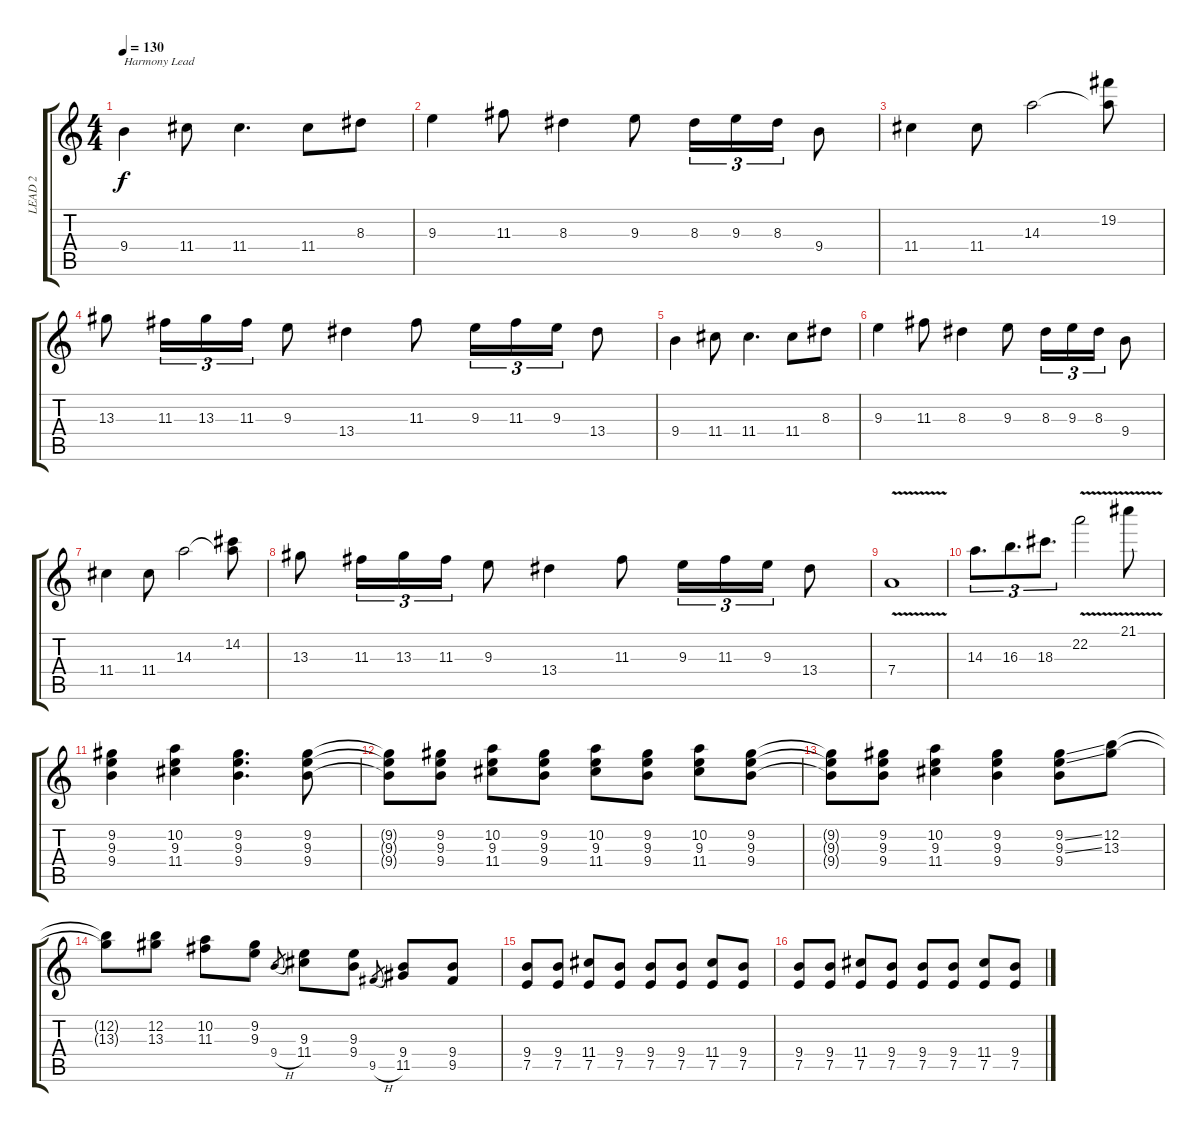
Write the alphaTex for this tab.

\track ("LEAD 2" "LEAD 2") {instrument distortionguitar}
\staff {score tabs}
\tuning (E4 B3 G3 D3 A2 E2) {hide}
\ts (4 4)
\tempo 130
\clef g2
\ks c
9.4.4{txt "Harmony Lead" dy f balance 16} 11.4.8 11.4.4{d} 11.4.8 8.3.8 |
9.3.4 11.3.8 8.3.4 9.3.8 8.3.16{tu (3 2)} 9.3.16{tu (3 2)} 8.3.16{tu (3 2)} 9.4.8 |
11.4.4 11.4.8 14.3.2 (19.2{t} 14.3{t}).8 |
13.3.8 11.3.16{tu (3 2)} 13.3.16{tu (3 2)} 11.3.16{tu (3 2)} 9.3.8 13.4.4 11.3.8 9.3.16{tu (3 2)} 11.3.16{tu (3 2)} 9.3.16{tu (3 2)} 13.4.8 |
9.4.4{balance 16} 11.4.8 11.4.4{d} 11.4.8 8.3.8 |
9.3.4 11.3.8 8.3.4 9.3.8 8.3.16{tu (3 2)} 9.3.16{tu (3 2)} 8.3.16{tu (3 2)} 9.4.8 |
11.4.4 11.4.8 14.3.2 (14.2 14.3{t}).8 |
13.3.8 11.3.16{tu (3 2)} 13.3.16{tu (3 2)} 11.3.16{tu (3 2)} 9.3.8 13.4.4 11.3.8 9.3.16{tu (3 2)} 11.3.16{tu (3 2)} 9.3.16{tu (3 2)} 13.4.8 |
7.4{v}.1 |
14.3.8{d tu (3 2)} 16.3.8{d tu (3 2)} 18.3.8{d tu (3 2)} 22.2{v}.2 21.1{v}.8 |
(9.2 9.3 9.4).4 (10.2 9.3 11.4).4 (9.2 9.3 9.4).4{d} (9.2 9.3 9.4).8 |
(9.2{t} 9.3{t} 9.4{t}).8 (9.2 9.3 9.4).8 (10.2 9.3 11.4).8 (9.2 9.3 9.4).8 (10.2 9.3 11.4).8 (9.2 9.3 9.4).8 (10.2 9.3 11.4).8 (9.2 9.3 9.4).8 |
(9.2{t} 9.3{t} 9.4{t}).8 (9.2 9.3 9.4).8 (10.2 9.3 11.4).4 (9.2 9.3 9.4).4 (9.2{ss} 9.3{ss} 9.4).8 (12.2 13.3).8 |
(12.2{t} 13.3{t}).8 (12.2 13.3).8 (10.2 11.3).8 (9.2 9.3).8 9.4{h}.8{gr} (9.3 11.4).8 (9.3 9.4).8 9.5{h}.8{gr} (9.4 11.5).8 (9.4 9.5).8 |
(9.4 7.5).8{volume 10} (9.4 7.5).8 (11.4 7.5).8 (9.4 7.5).8 (9.4 7.5).8 (9.4 7.5).8 (11.4 7.5).8 (9.4 7.5).8 |
(9.4 7.5).8 (9.4 7.5).8 (11.4 7.5).8 (9.4 7.5).8 (9.4 7.5).8 (9.4 7.5).8 (11.4 7.5).8 (9.4 7.5).8
